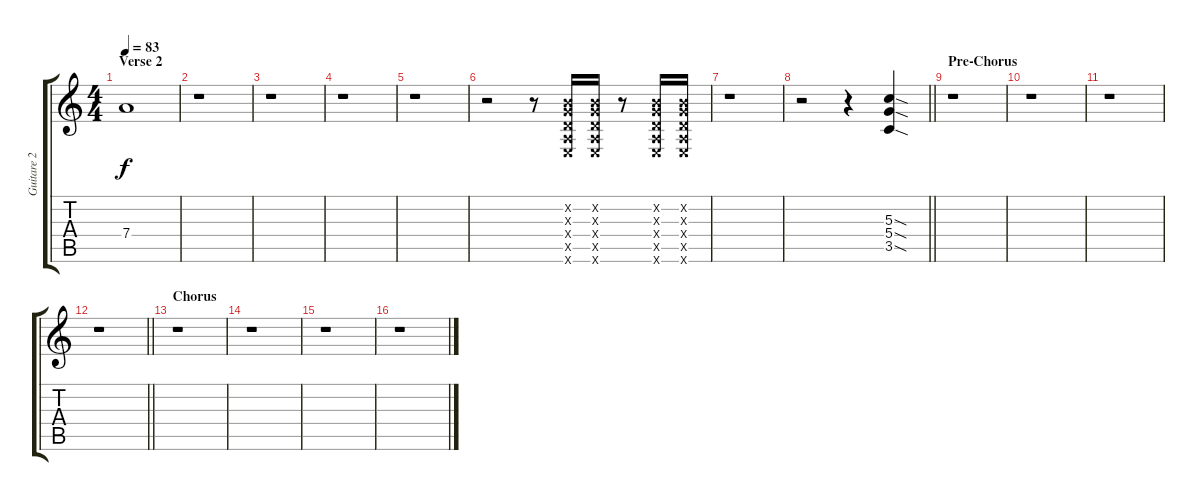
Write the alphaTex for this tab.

\track ("Guitare 2" "Guitare 2") {instrument overdrivenguitar}
\staff {score tabs}
\tuning (E4 B3 G3 D3 A2 E2) {hide}
\ts (4 4)
\section ("" "Verse 2")
\tempo 83
\clef g2
\ks c
7.4.1{dy f} |
r.1 |
r.1 |
r.1 |
r.1 |
r.2 r.8 (0.2{x} 0.3{x} 0.4{x} 0.5{x} 0.6{x}).16 (0.2{x} 0.3{x} 0.4{x} 0.5{x} 0.6{x}).16 r.8 (0.2{x} 0.3{x} 0.4{x} 0.5{x} 0.6{x}).16 (0.2{x} 0.3{x} 0.4{x} 0.5{x} 0.6{x}).16 |
r.1 |
\barLineRight lightlight
r.2 r.4 (5.3{sod} 5.4{sod} 3.5{sod}).4 |
\section ("" "Pre-Chorus")
r.1 |
r.1 |
r.1 |
\barLineRight lightlight
r.1 |
\section ("" "Chorus")
r.1 |
r.1 |
r.1 |
r.1
